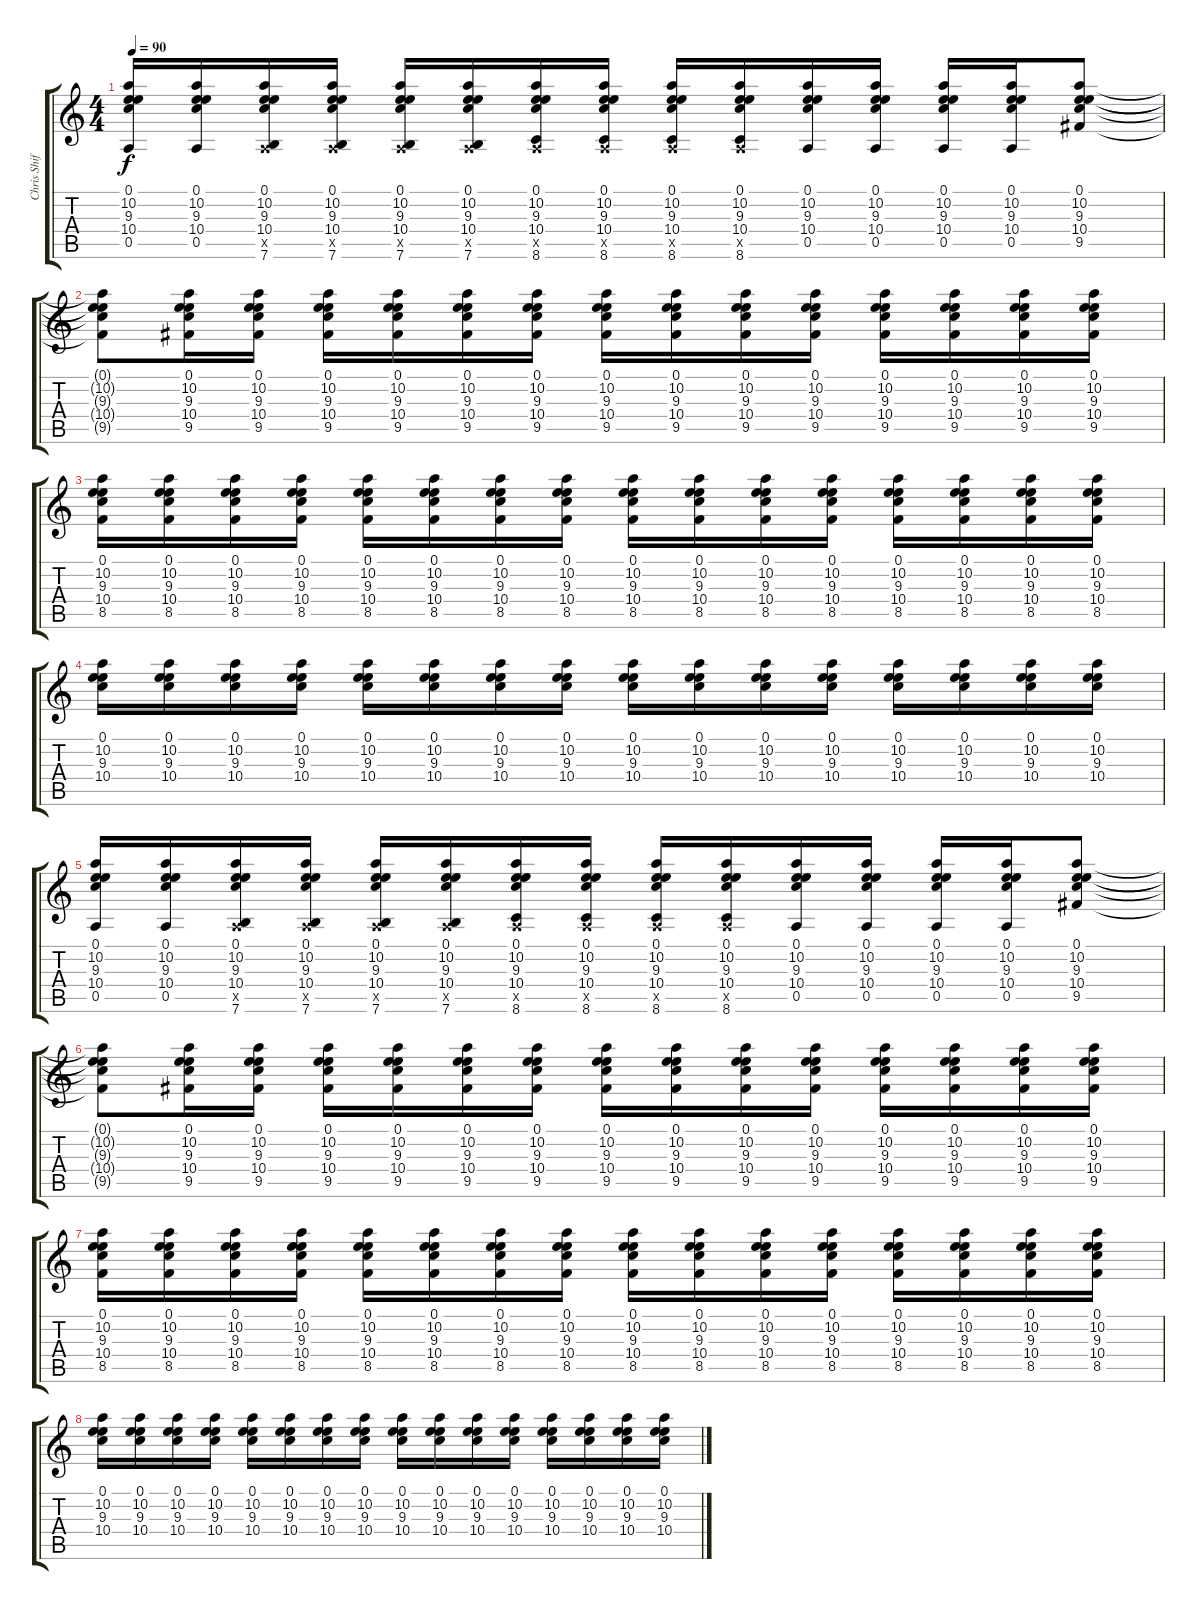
\track ("Chris Shifflet - Lead Guitar" "Chris Shif") {instrument electricguitarclean}
\staff {score tabs}
\tuning (E4 B3 G3 D3 A2 E2) {hide}
\ts (4 4)
\tempo 90
\clef g2
\ks c
(0.1 10.2 9.3 10.4 0.5).16{dy f} (0.1 10.2 9.3 10.4 0.5).16 (0.1 10.2 9.3 10.4 0.5{x} 7.6).16 (0.1 10.2 9.3 10.4 0.5{x} 7.6).16 (0.1 10.2 9.3 10.4 0.5{x} 7.6).16 (0.1 10.2 9.3 10.4 0.5{x} 7.6).16 (0.1 10.2 9.3 10.4 0.5{x} 8.6).16 (0.1 10.2 9.3 10.4 0.5{x} 8.6).16 (0.1 10.2 9.3 10.4 0.5{x} 8.6).16 (0.1 10.2 9.3 10.4 0.5{x} 8.6).16 (0.1 10.2 9.3 10.4 0.5).16 (0.1 10.2 9.3 10.4 0.5).16 (0.1 10.2 9.3 10.4 0.5).16 (0.1 10.2 9.3 10.4 0.5).16 (0.1 10.2 9.3 10.4 9.5).8 |
(0.1{t} 10.2{t} 9.3{t} 10.4{t} 9.5{t}).8 (0.1 10.2 9.3 10.4 9.5).16 (0.1 10.2 9.3 10.4 9.5).16 (0.1 10.2 9.3 10.4 9.5).16 (0.1 10.2 9.3 10.4 9.5).16 (0.1 10.2 9.3 10.4 9.5).16 (0.1 10.2 9.3 10.4 9.5).16 (0.1 10.2 9.3 10.4 9.5).16 (0.1 10.2 9.3 10.4 9.5).16 (0.1 10.2 9.3 10.4 9.5).16 (0.1 10.2 9.3 10.4 9.5).16 (0.1 10.2 9.3 10.4 9.5).16 (0.1 10.2 9.3 10.4 9.5).16 (0.1 10.2 9.3 10.4 9.5).16 (0.1 10.2 9.3 10.4 9.5).16 |
(0.1 10.2 9.3 10.4 8.5).16 (0.1 10.2 9.3 10.4 8.5).16 (0.1 10.2 9.3 10.4 8.5).16 (0.1 10.2 9.3 10.4 8.5).16 (0.1 10.2 9.3 10.4 8.5).16 (0.1 10.2 9.3 10.4 8.5).16 (0.1 10.2 9.3 10.4 8.5).16 (0.1 10.2 9.3 10.4 8.5).16 (0.1 10.2 9.3 10.4 8.5).16 (0.1 10.2 9.3 10.4 8.5).16 (0.1 10.2 9.3 10.4 8.5).16 (0.1 10.2 9.3 10.4 8.5).16 (0.1 10.2 9.3 10.4 8.5).16 (0.1 10.2 9.3 10.4 8.5).16 (0.1 10.2 9.3 10.4 8.5).16 (0.1 10.2 9.3 10.4 8.5).16 |
(0.1 10.2 9.3 10.4).16 (0.1 10.2 9.3 10.4).16 (0.1 10.2 9.3 10.4).16 (0.1 10.2 9.3 10.4).16 (0.1 10.2 9.3 10.4).16 (0.1 10.2 9.3 10.4).16 (0.1 10.2 9.3 10.4).16 (0.1 10.2 9.3 10.4).16 (0.1 10.2 9.3 10.4).16 (0.1 10.2 9.3 10.4).16 (0.1 10.2 9.3 10.4).16 (0.1 10.2 9.3 10.4).16 (0.1 10.2 9.3 10.4).16 (0.1 10.2 9.3 10.4).16 (0.1 10.2 9.3 10.4).16 (0.1 10.2 9.3 10.4).16 |
(0.1 10.2 9.3 10.4 0.5).16 (0.1 10.2 9.3 10.4 0.5).16 (0.1 10.2 9.3 10.4 0.5{x} 7.6).16 (0.1 10.2 9.3 10.4 0.5{x} 7.6).16 (0.1 10.2 9.3 10.4 0.5{x} 7.6).16 (0.1 10.2 9.3 10.4 0.5{x} 7.6).16 (0.1 10.2 9.3 10.4 0.5{x} 8.6).16 (0.1 10.2 9.3 10.4 0.5{x} 8.6).16 (0.1 10.2 9.3 10.4 0.5{x} 8.6).16 (0.1 10.2 9.3 10.4 0.5{x} 8.6).16 (0.1 10.2 9.3 10.4 0.5).16 (0.1 10.2 9.3 10.4 0.5).16 (0.1 10.2 9.3 10.4 0.5).16 (0.1 10.2 9.3 10.4 0.5).16 (0.1 10.2 9.3 10.4 9.5).8 |
(0.1{t} 10.2{t} 9.3{t} 10.4{t} 9.5{t}).8 (0.1 10.2 9.3 10.4 9.5).16 (0.1 10.2 9.3 10.4 9.5).16 (0.1 10.2 9.3 10.4 9.5).16 (0.1 10.2 9.3 10.4 9.5).16 (0.1 10.2 9.3 10.4 9.5).16 (0.1 10.2 9.3 10.4 9.5).16 (0.1 10.2 9.3 10.4 9.5).16 (0.1 10.2 9.3 10.4 9.5).16 (0.1 10.2 9.3 10.4 9.5).16 (0.1 10.2 9.3 10.4 9.5).16 (0.1 10.2 9.3 10.4 9.5).16 (0.1 10.2 9.3 10.4 9.5).16 (0.1 10.2 9.3 10.4 9.5).16 (0.1 10.2 9.3 10.4 9.5).16 |
(0.1 10.2 9.3 10.4 8.5).16 (0.1 10.2 9.3 10.4 8.5).16 (0.1 10.2 9.3 10.4 8.5).16 (0.1 10.2 9.3 10.4 8.5).16 (0.1 10.2 9.3 10.4 8.5).16 (0.1 10.2 9.3 10.4 8.5).16 (0.1 10.2 9.3 10.4 8.5).16 (0.1 10.2 9.3 10.4 8.5).16 (0.1 10.2 9.3 10.4 8.5).16 (0.1 10.2 9.3 10.4 8.5).16 (0.1 10.2 9.3 10.4 8.5).16 (0.1 10.2 9.3 10.4 8.5).16 (0.1 10.2 9.3 10.4 8.5).16 (0.1 10.2 9.3 10.4 8.5).16 (0.1 10.2 9.3 10.4 8.5).16 (0.1 10.2 9.3 10.4 8.5).16 |
(0.1 10.2 9.3 10.4).16 (0.1 10.2 9.3 10.4).16 (0.1 10.2 9.3 10.4).16 (0.1 10.2 9.3 10.4).16 (0.1 10.2 9.3 10.4).16 (0.1 10.2 9.3 10.4).16 (0.1 10.2 9.3 10.4).16 (0.1 10.2 9.3 10.4).16 (0.1 10.2 9.3 10.4).16 (0.1 10.2 9.3 10.4).16 (0.1 10.2 9.3 10.4).16 (0.1 10.2 9.3 10.4).16 (0.1 10.2 9.3 10.4).16 (0.1 10.2 9.3 10.4).16 (0.1 10.2 9.3 10.4).16 (0.1 10.2 9.3 10.4).16
